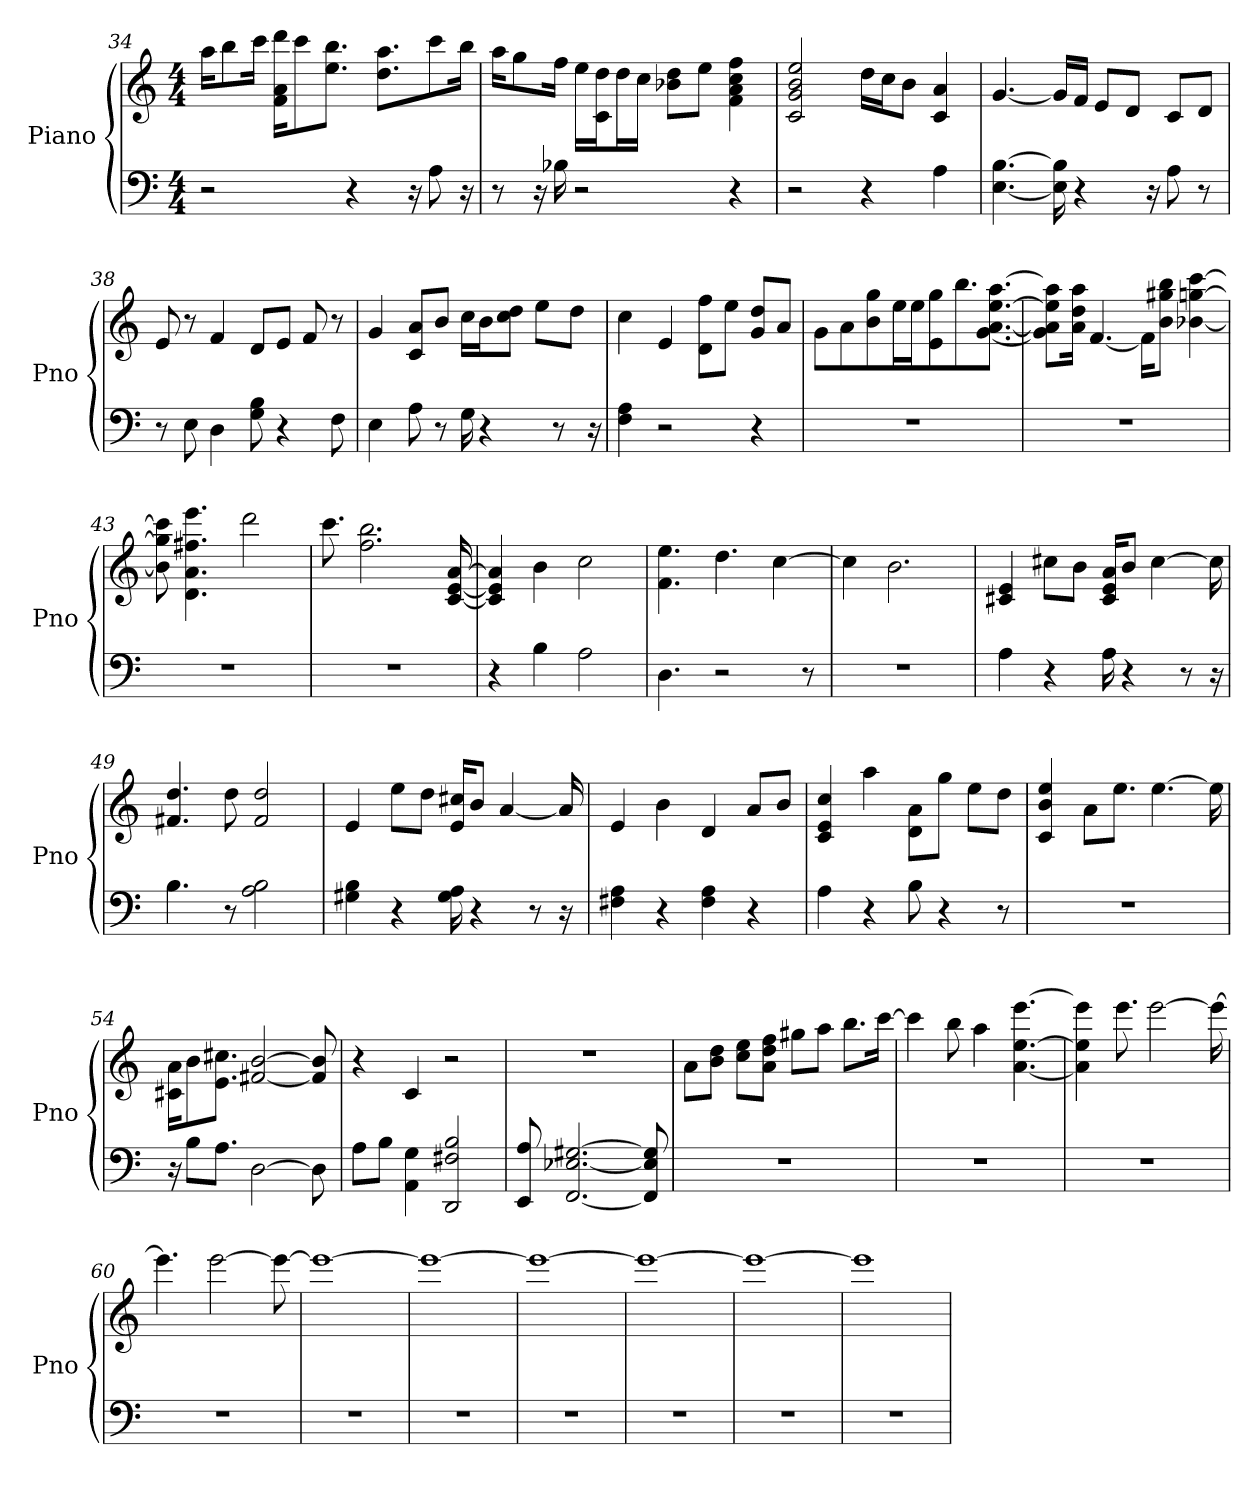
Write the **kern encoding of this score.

**kern	**kern
*part1	*part1
*staff2	*staff1
*I"Piano	*
*I'Pno	*
*clefF4	*clefG2
*k[]	*k[]
*C:	*C:
*M4/4	*M4/4
=34	=34
2r	16aa\KL
.	8bb\
.	16ccc\Jk
.	16ddd\ 16a\ 16f\KL
.	8ccc\
.	8.ee\ 8.bb\J
4r	.
.	8.aa\ 8.dd\L
16r	.
8A	8ccc\
16r	16bb\Jk
=35	=35
8r	16aa\KL
.	8gg\
16r	.
16B-	16ff\Jk
2r	16ee\LL
.	16dd\ 16c\J
.	16dd\L
.	16cc\JJ
.	8b-\ 8dd\L
.	8ee\J
4r	4cc 4ff 4a 4f
=36	=36
2r	2g 2b 2ee 2c
4r	16dd\LL
.	16cc\J
.	8b\J
4A	4c 4a
=37	=37
[4.B [4.E	[4.g
16B] 16E]	16g/LL]
4r	16f/JJ
.	8e/L
.	8d/J
16r	.
8A	8c/L
8r	8d/J
=38	=38
8r	8e
8E	8r
4D	4f
8B 8G	8d/L
4r	8e/J
.	8f
8F	8r
=39	=39
4E	4g
8A	8c/ 8a/L
8r	8b/J
16G	16cc\LL
4r	16b\J
.	8cc\ 8dd\J
.	8ee\L
8r	.
.	8dd\J
16r	.
=40	=40
4A 4F	4cc
2r	4e
.	8ff\ 8d\L
.	8ee\J
4r	8g/ 8dd/L
.	8a/J
=41	=41
1r	8g/L
.	8a/J
.	8gg\ 8b\L
.	16ee\L
.	16ee\JJ
.	8e\ 8gg\L
.	8.bb\J
.	[8.aa [8.g [8.ee [8.aJ
=42	=42
1r	8aa]\ 8g]\ 8ee]\ 8a]\L
.	16a\ 16aa\ 16dd\Jk
.	[4.f
.	16f\KL]
.	8gg#\ 8b\ 8bb\J
.	[4ccc [4b- [4gg
=43	=43
1r	8ccc] 8b-] 8gg]
.	4.d 4.ff# 4.a 4.eee
.	2ddd
=44	=44
1r	8.ccc
.	2.bb 2.ff
.	[16c [16e [16a
=45	=45
4r	4c] 4e] 4a]
4B	4b
2A	2cc
=46	=46
4.D	4.f 4.ee
2r	4.dd
.	[4cc
8r	.
=47	=47
1r	4cc]
.	2.b
=48	=48
4A	4e 4c#
4r	8cc#\L
.	8b\J
16A	16c#/ 16e/ 16a/KL
4r	8b/J
.	[4cc#
8r	.
16r	16cc#]
=49	=49
4.B	4.dd 4.f#
8r	8dd
2A 2B	2dd 2f#
=50	=50
4G# 4B	4e
4r	8ee\L
.	8dd\J
16G# 16A	16e/ 16cc#/KL
4r	8b/J
.	[4a
8r	.
16r	16a]
=51	=51
4A 4F#	4e
4r	4b
4F# 4A	4d
4r	8a/L
.	8b/J
=52	=52
4A	4cc 4e 4c
4r	4aa
8B	8a\ 8d\L
4r	8gg\J
.	8ee\L
8r	8dd\J
=53	=53
1r	4ee 4c 4b
.	8a\L
.	8.ee\J
.	[4.ee
.	16ee]
=54	=54
16r	16a\ 16c#\KL
8B\L	8b\
8.A\J	8.e\ 8.cc#\J
[2D	[2f# [2b
8D]	8f#] 8b]
=55	=55
8A\L	4r
8B\J	.
4AA 4G	4c
2F# 2DD 2B	2r
=56	=56
8A 8EE	1r
[2.G# [2.E- [2.FF	.
8G#] 8E-] 8FF]	.
=57	=57
1r	8a\L
.	8b\ 8dd\J
.	8ee\ 8cc\L
.	8dd\ 8a\ 8ff\J
.	8gg#\L
.	8aa\J
.	8.bb\L
.	[16ccc\Jk
=58	=58
1r	4ccc]
.	8bb
.	4aa
.	[4.ee [4.eee [4.a
=59	=59
1r	4ee] 4eee] 4a]
.	8.eee
.	[2eee
.	16eee_
=60	=60
1r	4.eee]
.	[2eee
.	8eee_
=61	=61
1r	1eee_
=62	=62
1r	1eee_
=63	=63
1r	1eee_
=64	=64
1r	1eee_
=65	=65
1r	1eee_
=66	=66
1r	1eee]
=	=
*-	*-
